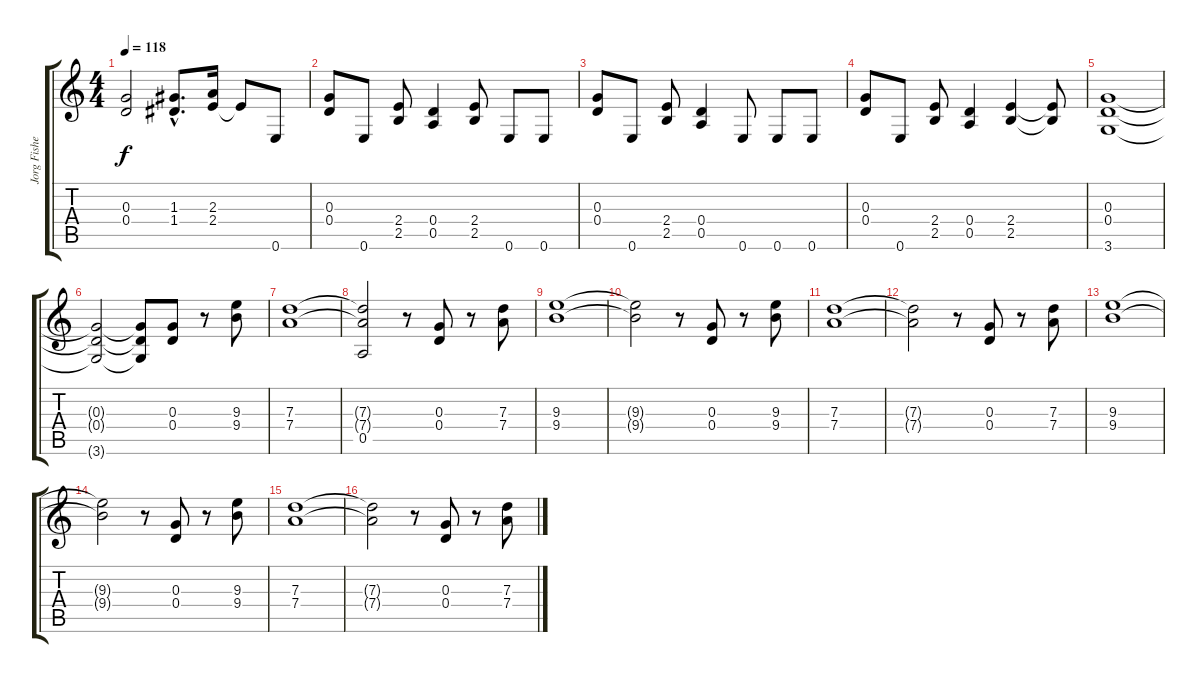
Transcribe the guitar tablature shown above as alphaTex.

\track ("Jorg Fisher" "Jorg Fishe") {instrument distortionguitar}
\staff {score tabs}
\tuning (E4 B3 G3 D3 A2 E2) {hide}
\ts (4 4)
\tempo 118
\clef g2
\ks c
(0.3 0.4).2{dy f} (1.3{hac} 1.4{hac}).8{d} (2.3 2.4).16 2.4{t}.8 0.6.8 |
(0.3 0.4).8 0.6.8 (2.4 2.5).8 (0.4 0.5).4 (2.4 2.5).8 0.6.8 0.6.8 |
(0.3 0.4).8 0.6.8 (2.4 2.5).8 (0.4 0.5).4 0.6.8 0.6.8 0.6.8 |
(0.3 0.4).8 0.6.8 (2.4 2.5).8 (0.4 0.5).4 (2.4 2.5).4 (2.4{t} 2.5{t}).8 |
(0.3 0.4 3.6).1 |
(0.3{t} 0.4{t} 3.6{t}).2 (0.3{t} 0.4{t} 3.6{t}).8 (0.3 0.4).8 r.8 (9.3 9.4).8 |
(7.3 7.4).1 |
(7.3{t} 7.4{t} 0.5).2 r.8 (0.3 0.4).8 r.8 (7.3 7.4).8 |
(9.3 9.4).1 |
(9.3{t} 9.4{t}).2 r.8 (0.3 0.4).8 r.8 (9.3 9.4).8 |
(7.3 7.4).1 |
(7.3{t} 7.4{t}).2 r.8 (0.3 0.4).8 r.8 (7.3 7.4).8 |
(9.3 9.4).1 |
(9.3{t} 9.4{t}).2 r.8 (0.3 0.4).8 r.8 (9.3 9.4).8 |
(7.3 7.4).1 |
(7.3{t} 7.4{t}).2 r.8 (0.3 0.4).8 r.8 (7.3 7.4).8
